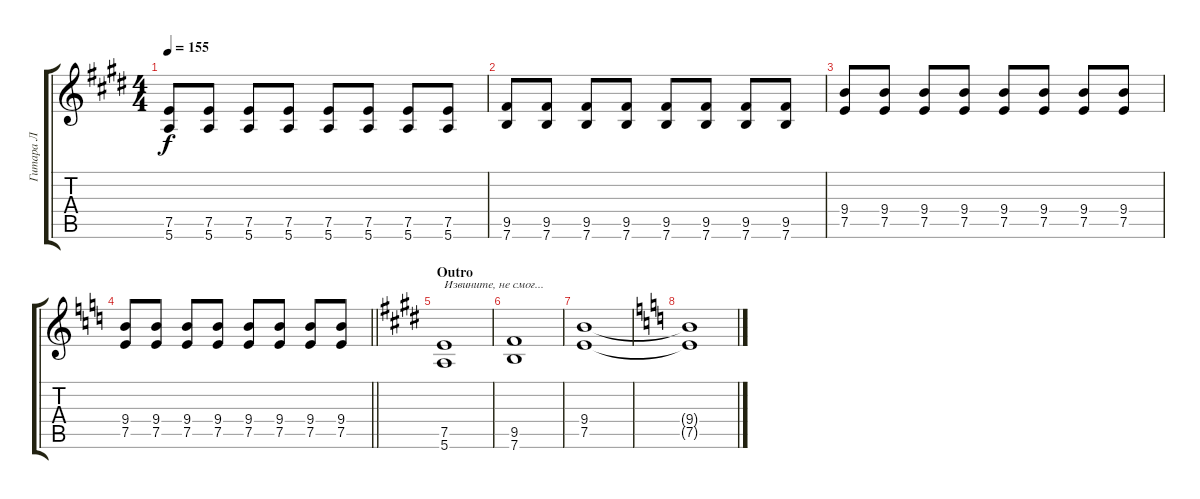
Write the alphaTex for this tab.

\track ("Гитара Л" "Гитара Л") {instrument electricguitarclean}
\staff {score tabs}
\tuning (E4 B3 G3 D3 A2 E2) {hide}
\ts (4 4)
\tempo 155
\clef g2
\ks e
(7.5 5.6).8{dy f} (7.5 5.6).8 (7.5 5.6).8 (7.5 5.6).8 (7.5 5.6).8 (7.5 5.6).8 (7.5 5.6).8 (7.5 5.6).8 |
(9.5 7.6).8 (9.5 7.6).8 (9.5 7.6).8 (9.5 7.6).8 (9.5 7.6).8 (9.5 7.6).8 (9.5 7.6).8 (9.5 7.6).8 |
(9.4 7.5).8 (9.4 7.5).8 (9.4 7.5).8 (9.4 7.5).8 (9.4 7.5).8 (9.4 7.5).8 (9.4 7.5).8 (9.4 7.5).8 |
\barLineRight lightlight
\ks c
(9.4 7.5).8 (9.4 7.5).8 (9.4 7.5).8 (9.4 7.5).8 (9.4 7.5).8 (9.4 7.5).8 (9.4 7.5).8 (9.4 7.5).8 |
\section ("" "Outro")
\ks e
(7.5 5.6).1{txt "Извините, не смог..."} |
(9.5 7.6).1 |
(9.4 7.5).1 |
\ks c
(9.4{t} 7.5{t}).1
